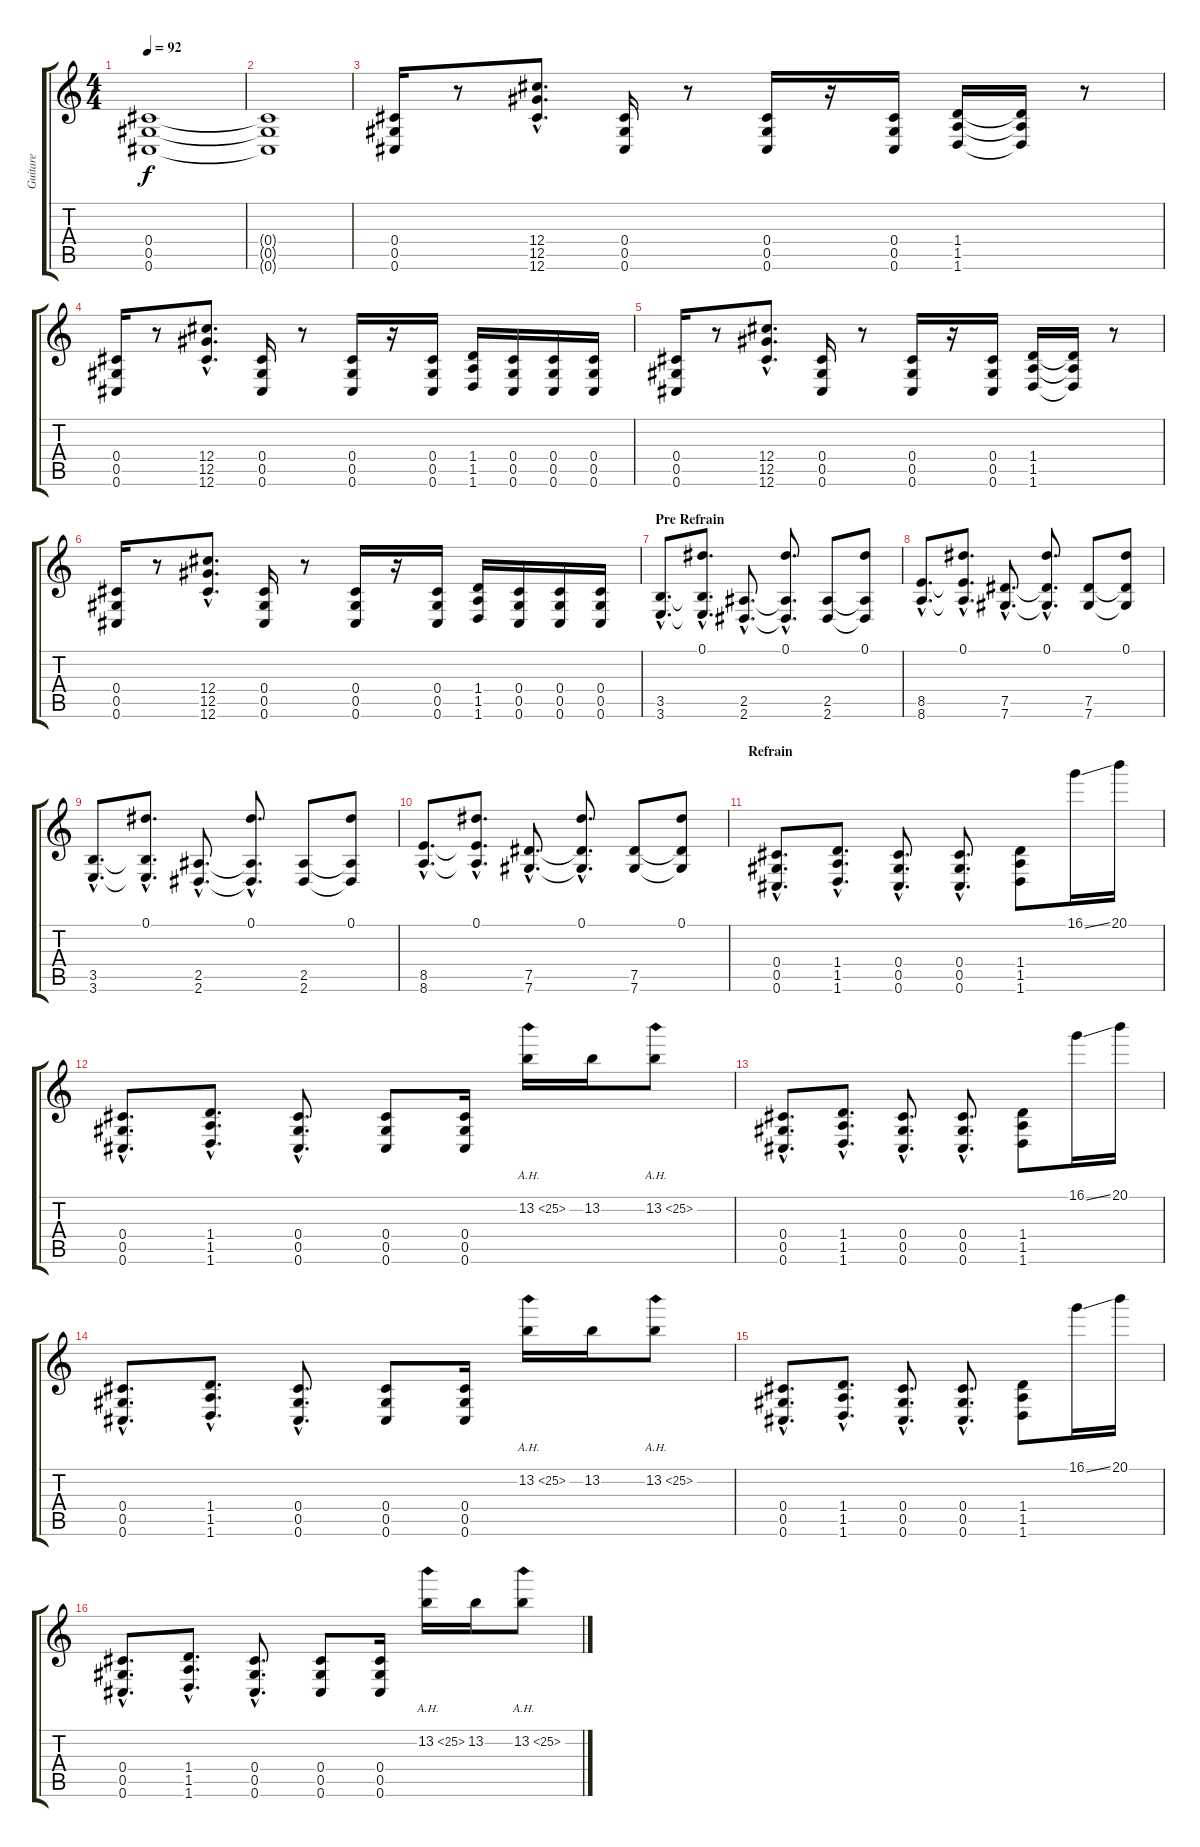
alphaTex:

\track ("Guitare" "Guitare") {instrument distortionguitar}
\staff {score tabs}
\tuning (Eb4 Bb3 Gb3 Db3 Ab2 Db2) {hide}
\ts (4 4)
\tempo 92
\clef g2
\ks c
(0.4{t} 0.5{t} 0.6{t}).1{dy f} |
(0.4{t} 0.5{t} 0.6{t}).1 |
(0.4 0.5 0.6).16 r.8 (12.4{hac} 12.5{hac} 12.6{hac}).8{d} (0.4 0.5 0.6).16 r.8 (0.4 0.5 0.6).16 r.16 (0.4 0.5 0.6).16 (1.4 1.5 1.6).16 (1.4{t} 1.5{t} 1.6{t}).16 r.8 |
(0.4 0.5 0.6).16 r.8 (12.4{hac} 12.5{hac} 12.6{hac}).8{d} (0.4 0.5 0.6).16 r.8 (0.4 0.5 0.6).16 r.16 (0.4 0.5 0.6).16 (1.4 1.5 1.6).16 (0.4 0.5 0.6).16 (0.4 0.5 0.6).16 (0.4 0.5 0.6).16 |
(0.4 0.5 0.6).16 r.8 (12.4{hac} 12.5{hac} 12.6{hac}).8{d} (0.4 0.5 0.6).16 r.8 (0.4 0.5 0.6).16 r.16 (0.4 0.5 0.6).16 (1.4 1.5 1.6).16 (1.4{t} 1.5{t} 1.6{t}).16 r.8 |
(0.4 0.5 0.6).16 r.8 (12.4{hac} 12.5{hac} 12.6{hac}).8{d} (0.4 0.5 0.6).16 r.8 (0.4 0.5 0.6).16 r.16 (0.4 0.5 0.6).16 (1.4 1.5 1.6).16 (0.4 0.5 0.6).16 (0.4 0.5 0.6).16 (0.4 0.5 0.6).16 |
\section ("" "Pre Refrain")
(3.5{hac} 3.6{hac}).8{d} (0.1{hac} 3.5{hac t} 3.6{hac t}).8{d} (2.5{hac} 2.6{hac}).8{d} (0.1{hac} 2.5{hac t} 2.6{hac t}).8{d} (2.5 2.6).8 (0.1 2.5{t} 2.6{t}).8 |
(8.5{hac} 8.6{hac}).8{d} (0.1{hac} 8.5{hac t} 8.6{hac t}).8{d} (7.5{hac} 7.6{hac}).8{d} (0.1{hac} 7.5{hac t} 7.6{hac t}).8{d} (7.5 7.6).8 (0.1 7.5{t} 7.6{t}).8 |
(3.5{hac} 3.6{hac}).8{d} (0.1{hac} 3.5{hac t} 3.6{hac t}).8{d} (2.5{hac} 2.6{hac}).8{d} (0.1{hac} 2.5{hac t} 2.6{hac t}).8{d} (2.5 2.6).8 (0.1 2.5{t} 2.6{t}).8 |
(8.5{hac} 8.6{hac}).8{d} (0.1{hac} 8.5{hac t} 8.6{hac t}).8{d} (7.5{hac} 7.6{hac}).8{d} (0.1{hac} 7.5{hac t} 7.6{hac t}).8{d} (7.5 7.6).8 (0.1 7.5{t} 7.6{t}).8 |
\section ("" "Refrain")
(0.4{hac} 0.5{hac} 0.6{hac}).8{d} (1.4{hac} 1.5{hac} 1.6{hac}).8{d} (0.4{hac} 0.5{hac} 0.6{hac}).8{d} (0.4{hac} 0.5{hac} 0.6{hac}).8{d} (1.4 1.5 1.6).8 16.1{ss}.16 20.1.16 |
(0.4{hac} 0.5{hac} 0.6{hac}).8{d} (1.4{hac} 1.5{hac} 1.6{hac}).8{d} (0.4{hac} 0.5{hac} 0.6{hac}).8{d} (0.4 0.5 0.6).8 (0.4 0.5 0.6).16 13.2{ah 12}.16 13.2.16 13.2{ah 12}.8 |
(0.4{hac} 0.5{hac} 0.6{hac}).8{d} (1.4{hac} 1.5{hac} 1.6{hac}).8{d} (0.4{hac} 0.5{hac} 0.6{hac}).8{d} (0.4{hac} 0.5{hac} 0.6{hac}).8{d} (1.4 1.5 1.6).8 16.1{ss}.16 20.1.16 |
(0.4{hac} 0.5{hac} 0.6{hac}).8{d} (1.4{hac} 1.5{hac} 1.6{hac}).8{d} (0.4{hac} 0.5{hac} 0.6{hac}).8{d} (0.4 0.5 0.6).8 (0.4 0.5 0.6).16 13.2{ah 12}.16 13.2.16 13.2{ah 12}.8 |
(0.4{hac} 0.5{hac} 0.6{hac}).8{d} (1.4{hac} 1.5{hac} 1.6{hac}).8{d} (0.4{hac} 0.5{hac} 0.6{hac}).8{d} (0.4{hac} 0.5{hac} 0.6{hac}).8{d} (1.4 1.5 1.6).8 16.1{ss}.16 20.1.16 |
(0.4{hac} 0.5{hac} 0.6{hac}).8{d} (1.4{hac} 1.5{hac} 1.6{hac}).8{d} (0.4{hac} 0.5{hac} 0.6{hac}).8{d} (0.4 0.5 0.6).8 (0.4 0.5 0.6).16 13.2{ah 12}.16 13.2.16 13.2{ah 12}.8
